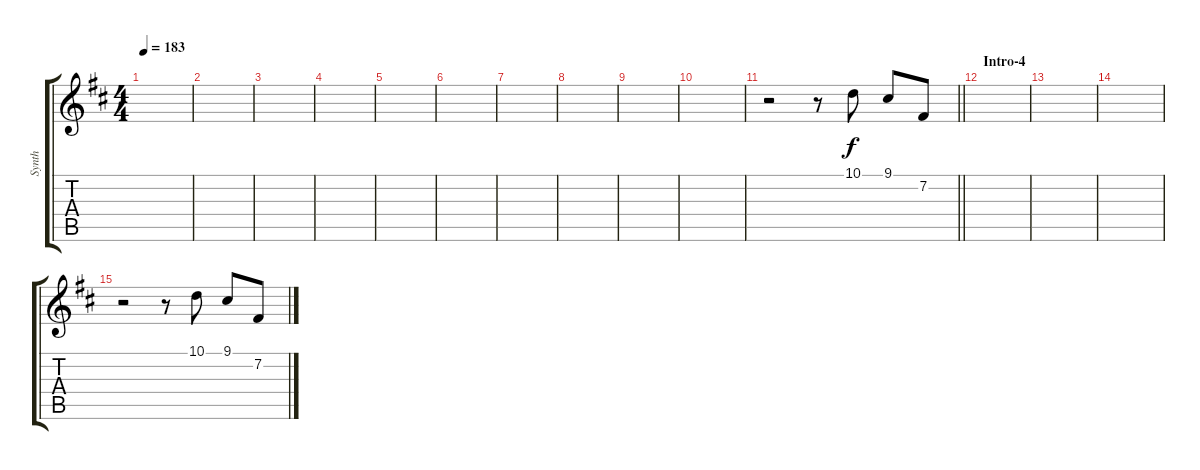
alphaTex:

\track ("Synth" "Synth") {instrument pad1newage}
\staff {score tabs}
\tuning (E4 B3 G3 D3 A2 E2) {hide}
\ts (4 4)
\tempo 183
\clef g2
\ks d
|
|
|
|
|
|
|
|
|
|
\barLineRight lightlight
r.2 r.8 10.1.8 9.1.8 7.2.8 |
\section ("" "Intro-4")
|
|
|
r.2 r.8 10.1.8 9.1.8 7.2.8
